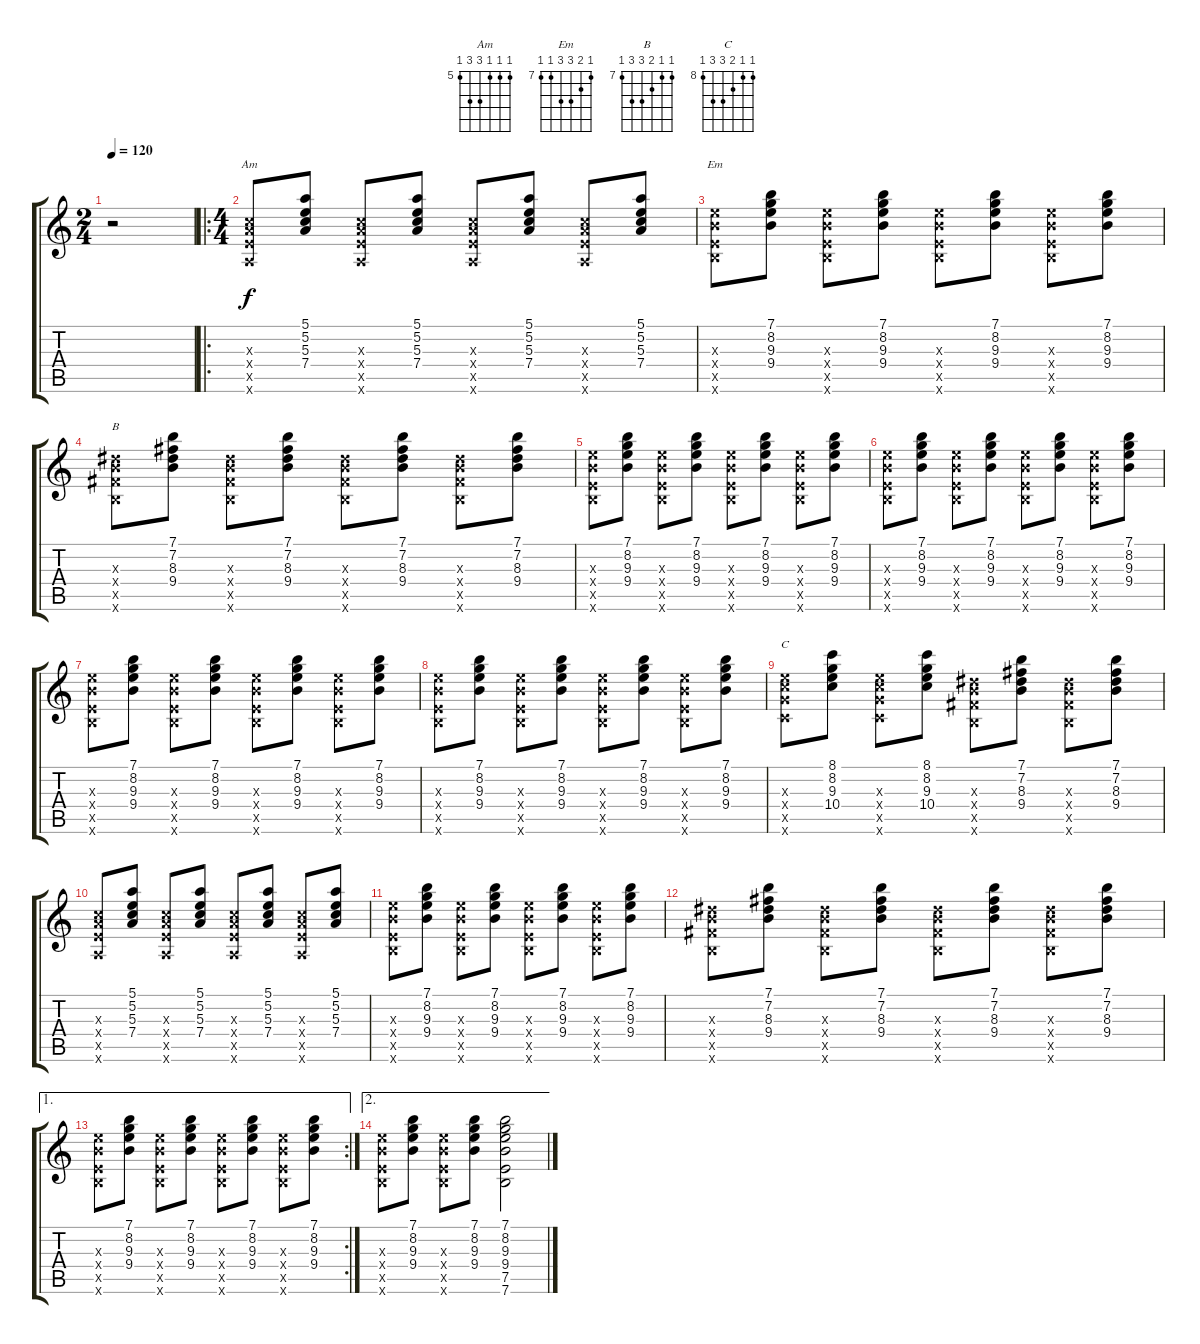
\track "" {instrument overdrivenguitar}
\staff {score tabs}
\tuning (E4 B3 G3 D3 A2 E2) {hide}
\chord ("Am" 5 5 5 7 7 5) {firstfret 5}
\chord ("Em" 7 8 9 9 7 7) {firstfret 7}
\chord ("B" 7 7 8 9 9 7) {firstfret 7}
\chord ("C" 8 8 9 10 10 8) {firstfret 8}
\ts (2 4)
\tempo 120
\clef g2
\ks c
r.2{dy f instrument overdrivenguitar} |
\ro
\ts (4 4)
(5.3{x} 7.4{x} 7.5{x} 5.6{x}).8{ch "Am"} (5.1 5.2 5.3 7.4).8 (5.3{x} 7.4{x} 7.5{x} 5.6{x}).8 (5.1 5.2 5.3 7.4).8 (5.3{x} 7.4{x} 7.5{x} 5.6{x}).8 (5.1 5.2 5.3 7.4).8 (5.3{x} 7.4{x} 7.5{x} 5.6{x}).8 (5.1 5.2 5.3 7.4).8 |
(9.3{x} 9.4{x} 7.5{x} 7.6{x}).8{ch "Em"} (7.1 8.2 9.3 9.4).8 (9.3{x} 9.4{x} 7.5{x} 7.6{x}).8 (7.1 8.2 9.3 9.4).8 (9.3{x} 9.4{x} 7.5{x} 7.6{x}).8 (7.1 8.2 9.3 9.4).8 (9.3{x} 9.4{x} 7.5{x} 7.6{x}).8 (7.1 8.2 9.3 9.4).8 |
(8.3{x} 9.4{x} 9.5{x} 7.6{x}).8{ch "B"} (7.1 7.2 8.3 9.4).8 (8.3{x} 9.4{x} 9.5{x} 7.6{x}).8 (7.1 7.2 8.3 9.4).8 (8.3{x} 9.4{x} 9.5{x} 7.6{x}).8 (7.1 7.2 8.3 9.4).8 (8.3{x} 9.4{x} 9.5{x} 7.6{x}).8 (7.1 7.2 8.3 9.4).8 |
(9.3{x} 9.4{x} 7.5{x} 7.6{x}).8 (7.1 8.2 9.3 9.4).8 (9.3{x} 9.4{x} 7.5{x} 7.6{x}).8 (7.1 8.2 9.3 9.4).8 (9.3{x} 9.4{x} 7.5{x} 7.6{x}).8 (7.1 8.2 9.3 9.4).8 (9.3{x} 9.4{x} 7.5{x} 7.6{x}).8 (7.1 8.2 9.3 9.4).8 |
(9.3{x} 9.4{x} 7.5{x} 7.6{x}).8 (7.1 8.2 9.3 9.4).8 (9.3{x} 9.4{x} 7.5{x} 7.6{x}).8 (7.1 8.2 9.3 9.4).8 (9.3{x} 9.4{x} 7.5{x} 7.6{x}).8 (7.1 8.2 9.3 9.4).8 (9.3{x} 9.4{x} 7.5{x} 7.6{x}).8 (7.1 8.2 9.3 9.4).8 |
(9.3{x} 9.4{x} 7.5{x} 7.6{x}).8 (7.1 8.2 9.3 9.4).8 (9.3{x} 9.4{x} 7.5{x} 7.6{x}).8 (7.1 8.2 9.3 9.4).8 (9.3{x} 9.4{x} 7.5{x} 7.6{x}).8 (7.1 8.2 9.3 9.4).8 (9.3{x} 9.4{x} 7.5{x} 7.6{x}).8 (7.1 8.2 9.3 9.4).8 |
(9.3{x} 9.4{x} 7.5{x} 7.6{x}).8 (7.1 8.2 9.3 9.4).8 (9.3{x} 9.4{x} 7.5{x} 7.6{x}).8 (7.1 8.2 9.3 9.4).8 (9.3{x} 9.4{x} 7.5{x} 7.6{x}).8 (7.1 8.2 9.3 9.4).8 (9.3{x} 9.4{x} 7.5{x} 7.6{x}).8 (7.1 8.2 9.3 9.4).8 |
(9.3{x} 10.4{x} 10.5{x} 8.6{x}).8{ch "C"} (8.1 8.2 9.3 10.4).8 (9.3{x} 10.4{x} 10.5{x} 8.6{x}).8 (8.1 8.2 9.3 10.4).8 (8.3{x} 9.4{x} 9.5{x} 7.6{x}).8 (7.1 7.2 8.3 9.4).8 (8.3{x} 9.4{x} 9.5{x} 7.6{x}).8 (7.1 7.2 8.3 9.4).8 |
(5.3{x} 7.4{x} 7.5{x} 5.6{x}).8 (5.1 5.2 5.3 7.4).8 (5.3{x} 7.4{x} 7.5{x} 5.6{x}).8 (5.1 5.2 5.3 7.4).8 (5.3{x} 7.4{x} 7.5{x} 5.6{x}).8 (5.1 5.2 5.3 7.4).8 (5.3{x} 7.4{x} 7.5{x} 5.6{x}).8 (5.1 5.2 5.3 7.4).8 |
(9.3{x} 9.4{x} 7.5{x} 7.6{x}).8 (7.1 8.2 9.3 9.4).8 (9.3{x} 9.4{x} 7.5{x} 7.6{x}).8 (7.1 8.2 9.3 9.4).8 (9.3{x} 9.4{x} 7.5{x} 7.6{x}).8 (7.1 8.2 9.3 9.4).8 (9.3{x} 9.4{x} 7.5{x} 7.6{x}).8 (7.1 8.2 9.3 9.4).8 |
(8.3{x} 9.4{x} 9.5{x} 7.6{x}).8 (7.1 7.2 8.3 9.4).8 (8.3{x} 9.4{x} 9.5{x} 7.6{x}).8 (7.1 7.2 8.3 9.4).8 (8.3{x} 9.4{x} 9.5{x} 7.6{x}).8 (7.1 7.2 8.3 9.4).8 (8.3{x} 9.4{x} 9.5{x} 7.6{x}).8 (7.1 7.2 8.3 9.4).8 |
\ae 1
\rc 2
(9.3{x} 9.4{x} 7.5{x} 7.6{x}).8 (7.1 8.2 9.3 9.4).8 (9.3{x} 9.4{x} 7.5{x} 7.6{x}).8 (7.1 8.2 9.3 9.4).8 (9.3{x} 9.4{x} 7.5{x} 7.6{x}).8 (7.1 8.2 9.3 9.4).8 (9.3{x} 9.4{x} 7.5{x} 7.6{x}).8 (7.1 8.2 9.3 9.4).8 |
\ae 2
(9.3{x} 9.4{x} 7.5{x} 7.6{x}).8 (7.1 8.2 9.3 9.4).8 (9.3{x} 9.4{x} 7.5{x} 7.6{x}).8 (7.1 8.2 9.3 9.4).8 (7.1 8.2 9.3 9.4 7.5 7.6).2
